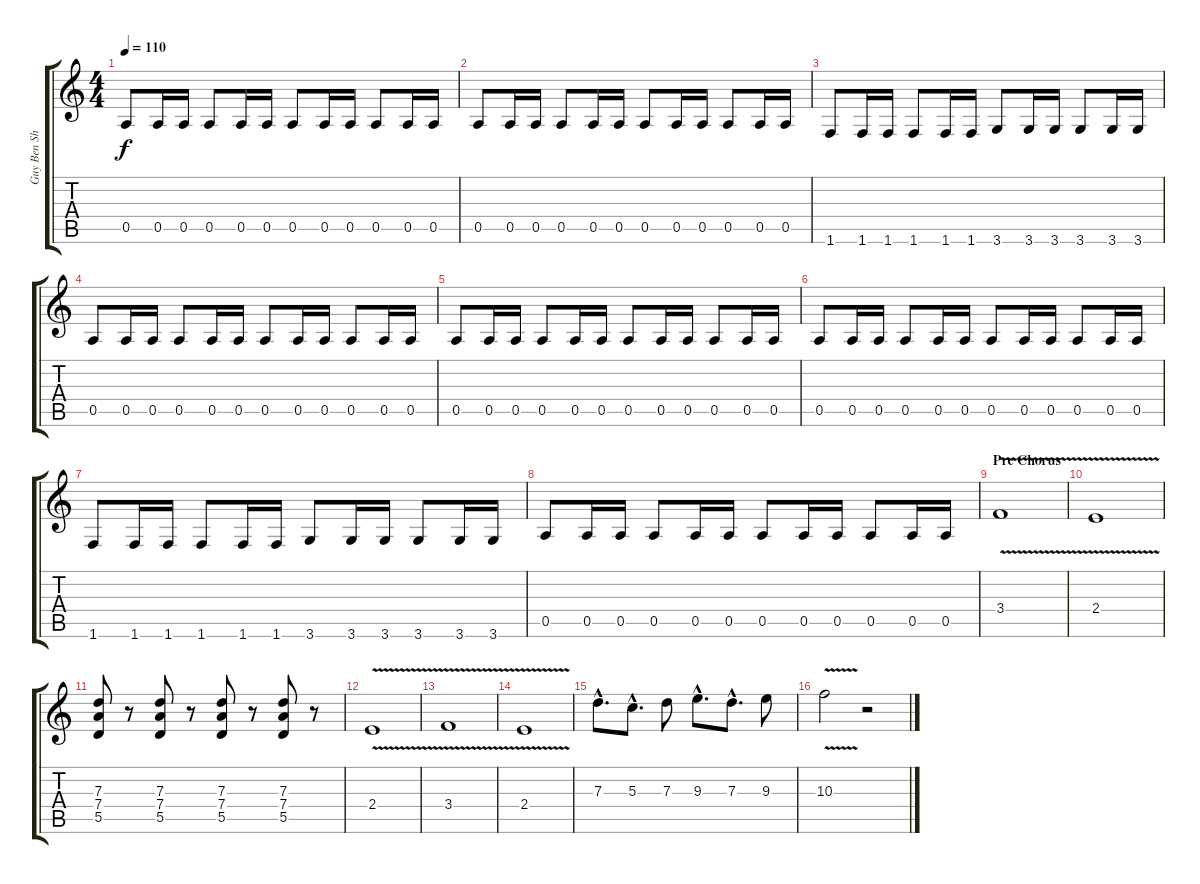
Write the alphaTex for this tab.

\track ("Guy Ben Shitrit" "Guy Ben Sh") {instrument distortionguitar}
\staff {score tabs}
\tuning (E4 B3 G3 D3 A2 E2) {hide}
\ts (4 4)
\tempo 110
\clef g2
\ks c
0.5.8{dy f} 0.5.16 0.5.16 0.5.8 0.5.16 0.5.16 0.5.8 0.5.16 0.5.16 0.5.8 0.5.16 0.5.16 |
0.5.8 0.5.16 0.5.16 0.5.8 0.5.16 0.5.16 0.5.8 0.5.16 0.5.16 0.5.8 0.5.16 0.5.16 |
1.6.8 1.6.16 1.6.16 1.6.8 1.6.16 1.6.16 3.6.8 3.6.16 3.6.16 3.6.8 3.6.16 3.6.16 |
0.5.8 0.5.16 0.5.16 0.5.8 0.5.16 0.5.16 0.5.8 0.5.16 0.5.16 0.5.8 0.5.16 0.5.16 |
0.5.8 0.5.16 0.5.16 0.5.8 0.5.16 0.5.16 0.5.8 0.5.16 0.5.16 0.5.8 0.5.16 0.5.16 |
0.5.8 0.5.16 0.5.16 0.5.8 0.5.16 0.5.16 0.5.8 0.5.16 0.5.16 0.5.8 0.5.16 0.5.16 |
1.6.8 1.6.16 1.6.16 1.6.8 1.6.16 1.6.16 3.6.8 3.6.16 3.6.16 3.6.8 3.6.16 3.6.16 |
0.5.8 0.5.16 0.5.16 0.5.8 0.5.16 0.5.16 0.5.8 0.5.16 0.5.16 0.5.8 0.5.16 0.5.16 |
\section ("" "Pre Chorus")
3.4{v}.1{volume 10 balance 8 instrument distortionguitar} |
2.4{v}.1 |
(7.3 7.4 5.5).8 r.8 (7.3 7.4 5.5).8 r.8 (7.3 7.4 5.5).8 r.8 (7.3 7.4 5.5).8 r.8 |
2.4{v}.1 |
3.4{v}.1{volume 10 balance 8 instrument distortionguitar} |
2.4{v}.1 |
7.3{hac}.8{d volume 13 balance 4} 5.3{hac}.8{d} 7.3.8 9.3{hac}.8{d} 7.3{hac}.8{d} 9.3.8 |
10.3{v}.2 r.2
